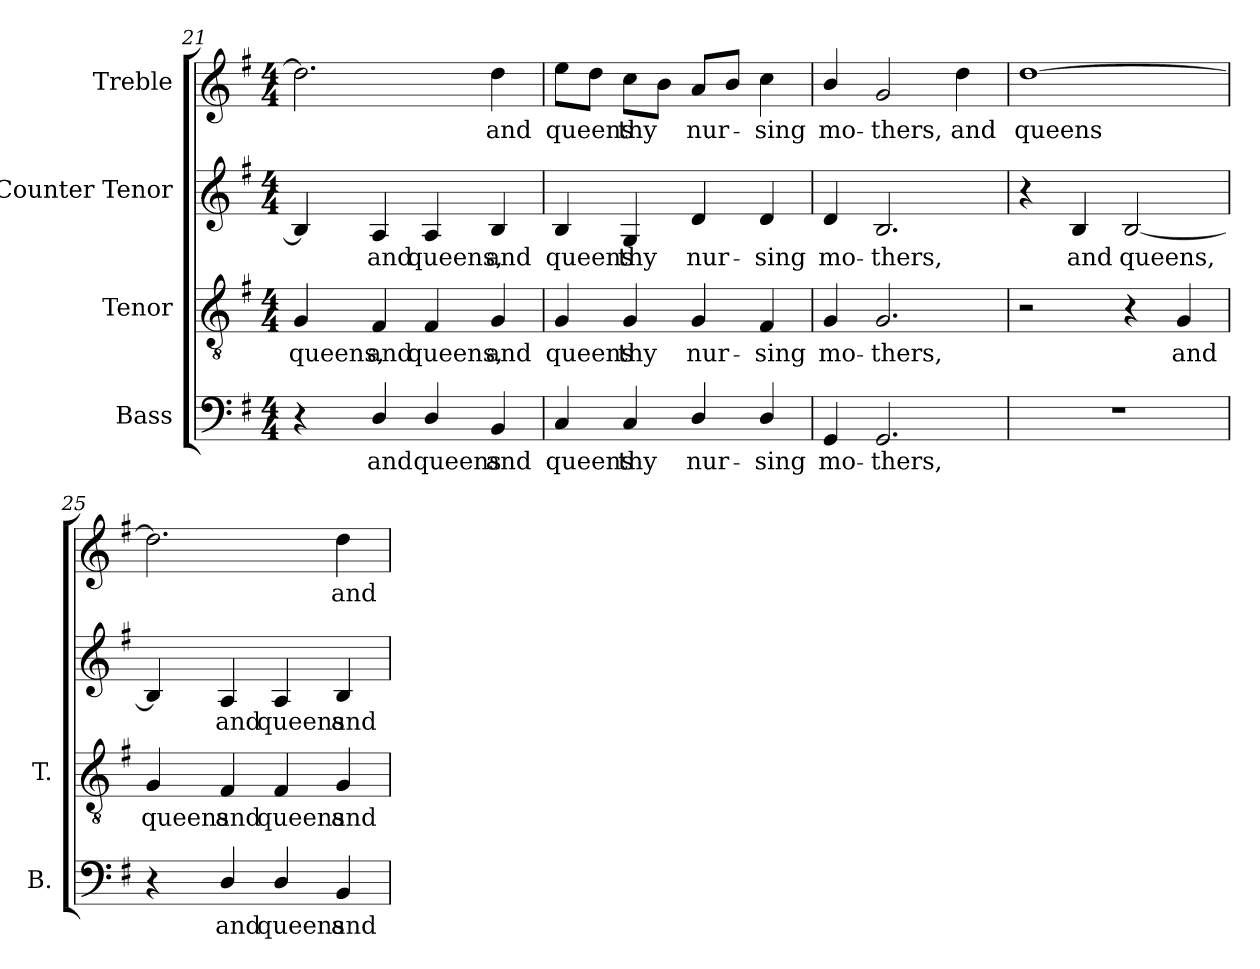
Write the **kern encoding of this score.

**kern	**text	**kern	**text	**kern	**text	**kern	**text
*part4	*part4	*part3	*part3	*part2	*part2	*part1	*part1
*staff4	*staff4	*staff3	*staff3	*staff2	*staff2	*staff1	*staff1
*I"Bass	*	*I"Tenor	*	*I"Counter Tenor	*	*I"Treble	*
*I'B.	*	*I'T.	*	*	*	*	*
!!LO:LB:g=z
*clefF4	*	*clefGv2	*	*clefG2	*	*clefG2	*
*	*	*ITrd7c12	*	*	*	*	*
*k[f#]	*	*k[f#]	*	*k[f#]	*	*k[f#]	*
*G:	*	*G:	*	*G:	*	*G:	*
*M4/4	*	*M4/4	*	*M4/4	*	*M4/4	*
=21	=21	=21	=21	=21	=21	=21	=21
!	!	!	!LO:LY:b:color=#000000	!	!	!	!
4r	.	4GGi/	queens,	4Bi/]	.	2.ddi\]	.
!	!LO:LY:b:color=#000000	!	!	!	!	!	!
!	!	!	!LO:LY:b:color=#000000	!	!	!	!
!	!	!	!	!	!LO:LY:b:color=#000000	!	!
4Di/	and	4FF#i/	and	4Ai/	and	.	.
!	!LO:LY:b:color=#000000	!	!	!	!	!	!
!	!	!	!LO:LY:b:color=#000000	!	!	!	!
!	!	!	!	!	!LO:LY:b:color=#000000	!	!
4Di/	queens	4FF#i/	queens,	4Ai/	queens,	.	.
!	!LO:LY:b:color=#000000	!	!	!	!	!	!
!	!	!	!LO:LY:b:color=#000000	!	!	!	!
!	!	!	!	!	!LO:LY:b:color=#000000	!	!
!	!	!	!	!	!	!	!LO:LY:b:color=#000000
4BBi/	and	4GGi/	and	4Bi/	and	4ddi\	and
=22	=22	=22	=22	=22	=22	=22	=22
!	!LO:LY:b:color=#000000	!	!	!	!	!	!
!	!	!	!LO:LY:b:color=#000000	!	!	!	!
!	!	!	!	!	!LO:LY:b:color=#000000	!	!
!	!	!	!	!	!	!	!LO:LY:b:color=#000000
4Ci/	queens	4GGi/	queens	4Bi/	queens	8eei\L	queens
.	.	.	.	.	.	8ddi\J	.
!	!LO:LY:b:color=#000000	!	!	!	!	!	!
!	!	!	!LO:LY:b:color=#000000	!	!	!	!
!	!	!	!	!	!LO:LY:b:color=#000000	!	!
!	!	!	!	!	!	!	!LO:LY:b:color=#000000
4Ci/	thy	4GGi/	thy	4Gi/	thy	8cci\L	thy
.	.	.	.	.	.	8bi\J	.
!	!LO:LY:b:color=#000000	!	!	!	!	!	!
!	!	!	!LO:LY:b:color=#000000	!	!	!	!
!	!	!	!	!	!LO:LY:b:color=#000000	!	!
!	!	!	!	!	!	!	!LO:LY:b:color=#000000
4Di/	nur-	4GGi/	nur-	4di/	nur-	8ai/L	nur-
.	.	.	.	.	.	8bi/J	.
!	!LO:LY:b:color=#000000	!	!	!	!	!	!
!	!	!	!LO:LY:b:color=#000000	!	!	!	!
!	!	!	!	!	!LO:LY:b:color=#000000	!	!
!	!	!	!	!	!	!	!LO:LY:b:color=#000000
4Di/	-sing	4FF#i/	-sing	4di/	-sing	4cci\	-sing
=23	=23	=23	=23	=23	=23	=23	=23
!	!LO:LY:b:color=#000000	!	!	!	!	!	!
!	!	!	!LO:LY:b:color=#000000	!	!	!	!
!	!	!	!	!	!LO:LY:b:color=#000000	!	!
!	!	!	!	!	!	!	!LO:LY:b:color=#000000
4GGi/	mo-	4GGi/	mo-	4di/	mo-	4bi/	mo-
!	!LO:LY:b:color=#000000	!	!	!	!	!	!
!	!	!	!LO:LY:b:color=#000000	!	!	!	!
!	!	!	!	!	!LO:LY:b:color=#000000	!	!
!	!	!	!	!	!	!	!LO:LY:b:color=#000000
2.GGi/	-thers,	2.GGi/	-thers,	2.Bi/	-thers,	2gi/	-thers,
!	!	!	!	!	!	!	!LO:LY:b:color=#000000
.	.	.	.	.	.	4ddi\	and
!!LO:PB:g=z
=24	=24	=24	=24	=24	=24	=24	=24
!	!	!	!	!	!	!	!LO:LY:b:color=#000000
1r	.	2r	.	4r	.	[1ddi	queens
!	!	!	!	!	!LO:LY:b:color=#000000	!	!
.	.	.	.	4Bi/	and	.	.
!	!	!	!	!	!LO:LY:b:color=#000000	!	!
.	.	4r	.	[2Bi/	queens,	.	.
!	!	!	!LO:LY:b:color=#000000	!	!	!	!
.	.	4GGi/	and	.	.	.	.
=25	=25	=25	=25	=25	=25	=25	=25
!	!	!	!LO:LY:b:color=#000000	!	!	!	!
4r	.	4GGi/	queens	4Bi/]	.	2.ddi\]	.
!	!LO:LY:b:color=#000000	!	!	!	!	!	!
!	!	!	!LO:LY:b:color=#000000	!	!	!	!
!	!	!	!	!	!LO:LY:b:color=#000000	!	!
4Di/	and	4FF#i/	and	4Ai/	and	.	.
!	!LO:LY:b:color=#000000	!	!	!	!	!	!
!	!	!	!LO:LY:b:color=#000000	!	!	!	!
!	!	!	!	!	!LO:LY:b:color=#000000	!	!
4Di/	queens	4FF#i/	queens	4Ai/	queens	.	.
!	!LO:LY:b:color=#000000	!	!	!	!	!	!
!	!	!	!LO:LY:b:color=#000000	!	!	!	!
!	!	!	!	!	!LO:LY:b:color=#000000	!	!
!	!	!	!	!	!	!	!LO:LY:b:color=#000000
4BBi/	and	4GGi/	and	4Bi/	and	4ddi\	and
=	=	=	=	=	=	=	=
*-	*-	*-	*-	*-	*-	*-	*-
